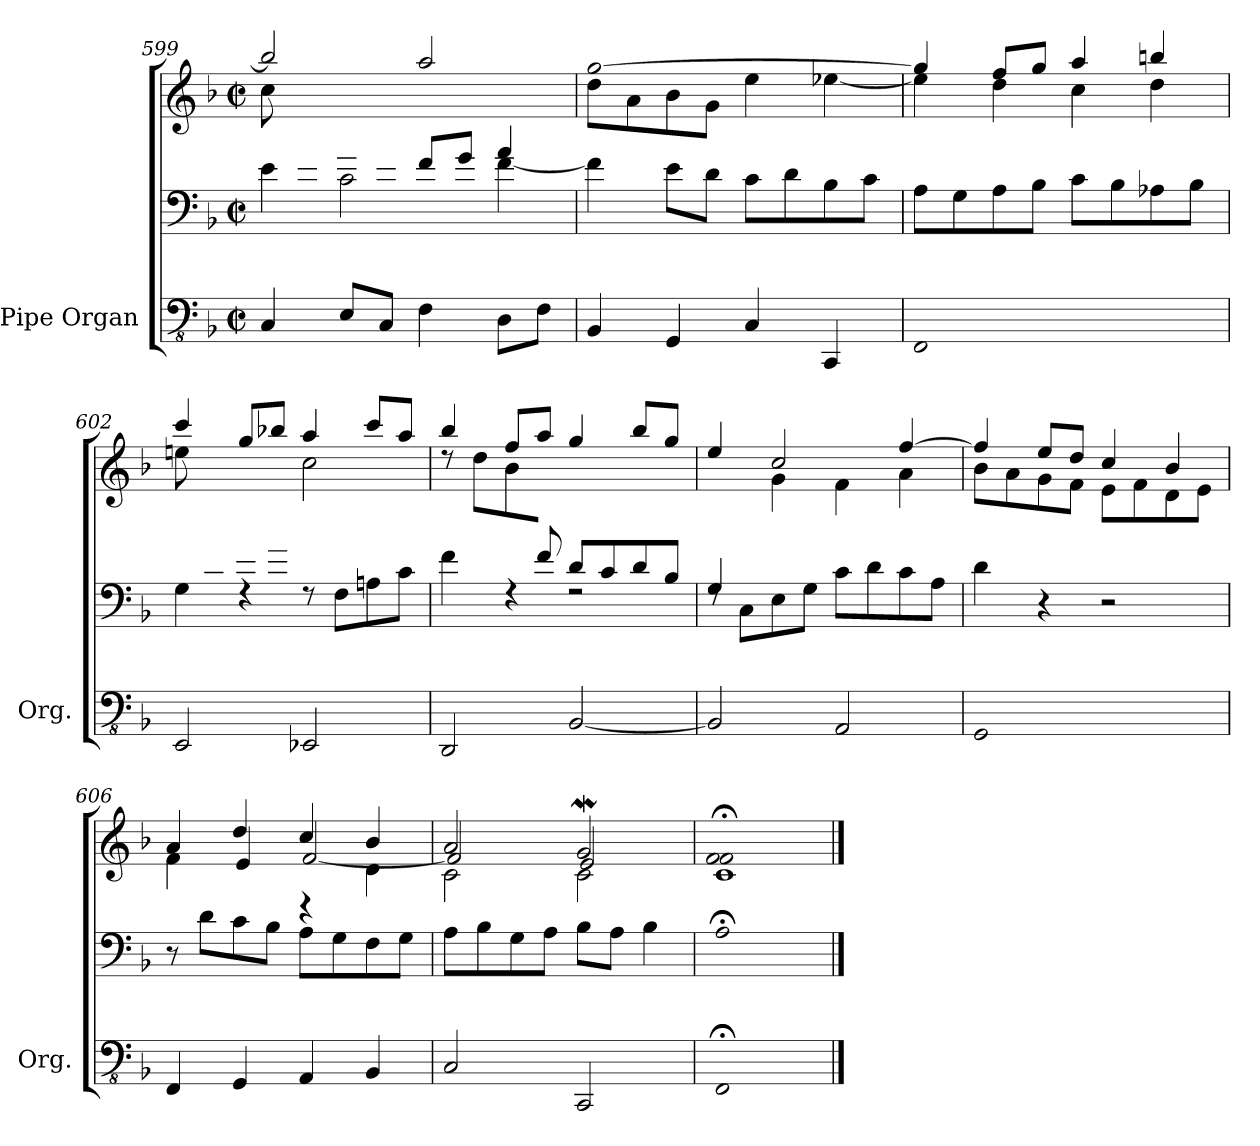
**kern	**kern	**kern
*part1	*part1	*part1
*staff3	*staff2	*staff1
*I"Pipe Organ	*	*
*I'Org.	*	*
*clefFv4	*clefF4	*clefG2
*k[b-]	*k[b-]	*k[b-]
*M2/2	*M2/2	*M2/2
*met(c|)	*met(c|)	*met(c|)
=599	=599	=599
*	*^	*^
4CC/	8g/Lyy	4e\	2bb-/]	8cc\
.	8f/	.	.	2..ryy
8EE/L	8g/	2c\	.	.
8CC/J	8e/J	.	.	.
4FF\	8f/L	.	2aa/	.
.	8g/J	.	.	.
8DD\L	4a/	[4f\	.	.
8FF\J	.	.	.	.
*	*v	*v	*	*
=600	=600	=600	=600
!	!	!LO:N:head=open	!
4BBB-/	4f\]	[1gg	8dd\L
.	.	.	8a\
4GGG/	8e\L	.	8b-\
.	8d\J	.	8g\J
4CC/	8c\L	.	4ee\
.	8d\	.	.
4CCC/	8B-\	.	[4ee-X\
.	8c\J	.	.
=601	=601	=601	=601
!LO:N:head=open	!	!	!
1FFF	8A\L	4gg/]	4ee-\]
.	8G\	.	.
.	8A\	8ff/L	4dd\
.	8B-\J	8gg/J	.
.	8c\L	4aa/	4cc\
.	8B-\	.	.
.	8A-X\	4bbn/	4dd\
.	8B-\J	.	.
!!LO:PB:g=z	!!
=602	=602	=602	=602
*	*^	*	*
2EEE/	8B-/Lyy	4G\	4ccc/	8een\
.	8c/	.	.	4.ryy
.	8e/	4rF	8gg/L	.
.	8g/J	.	8bb-X/J	.
2EEE-X/	2ryy	8rF	4aa/	2cc\
.	.	8F\L	.	.
.	.	8An\	8ccc/L	.
.	.	8c\J	8aa/J	.
=603	=603	=603	=603	=603
2DDD/	4ryy	4f\	4bb-/	8rdd
.	.	.	.	8dd\L
.	8ryy	4rF	8ff/L	8b-\
.	8f/	.	8aa/J	8d\Jyy
[2BBB-/	8d/L	2rF	4gg/	2ryy
.	8c/	.	.	.
.	8d/	.	8bb-/L	.
.	8B-/J	.	8gg/J	.
=604	=604	=604	=604	=604
2BBB-/]	4G/	8rF	4ee/	4ryy
.	.	8C\L	.	.
.	4ryy	8E\	2cc/	4g\
.	.	8G\J	.	.
2AAA/	8c\L	2ryy	.	4f\
.	8d\	.	.	.
.	8c\	.	[4ff/	4a\
.	8A\J	.	.	.
*	*v	*v	*	*
=605	=605	=605	=605
!LO:N:head=open	!	!	!
1GGG	4d\	4ff/]	8b-\L
.	.	.	8a\
.	4r	8ee/L	8g\
.	.	8dd/J	8f\J
.	2r	4cc/	8e\L
.	.	.	8f\
.	.	4b-/	8d\
.	.	.	8e\J
=606	=606	=606	=606
*	*	*	*^
4FFF/	8r	4a/	4ryy	4f\
.	8d\L	.	.	.
4GGG/	8c\	4dd/	4e/	4ryy
.	8B-\J	.	.	.
4AAA/	8A\L	4cc/	[2f/	4rD
.	8G\	.	.	.
4BBB-/	8F\	4b-/	.	4d\
.	8G\J	.	.	.
=607	=607	=607	=607	=607
*	*	*MM100	*	*
2CC/	8A\L	2a/	2f/]	2c\
.	8B-\	.	.	.
.	8G\	.	.	.
.	8A\J	.	.	.
*	*	*MM80	*	*
2CCC/	8B-\L	2gW/	2e/	2c\
.	8A\J	.	.	.
.	4B-\	.	.	.
*	*	*v	*v	*v
=608	=608	=608
*	*	*MM30
!LO:N:head=open	!LO:N:head=open	!LO:N:n=1:head=open
*	*	*^
!	!	!LO:N:n=2:head=open	!LO:N:head=open
1FFF;<	1A;<	1c;< 1f;<	1f
*	*	*v	*v
==	==	==
*-	*-	*-
